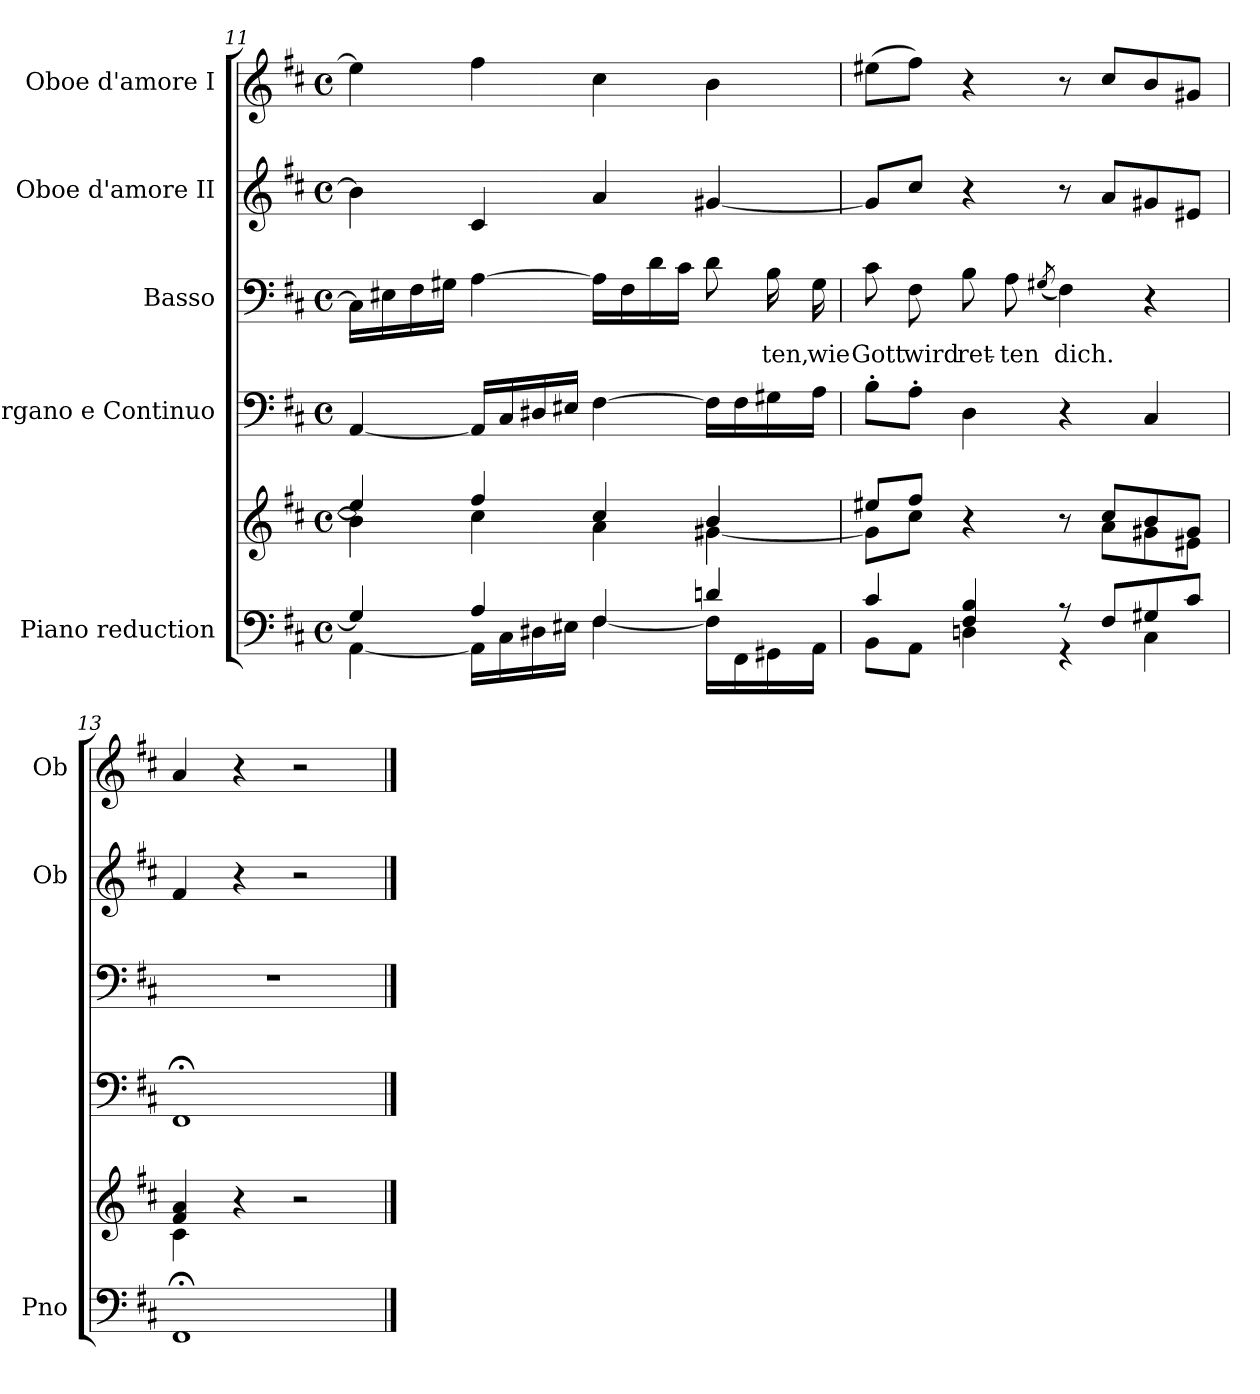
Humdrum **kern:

**kern	**kern	**kern	**kern	**text	**kern	**kern
*part5	*part5	*part4	*part3	*part3	*part2	*part1
*staff6	*staff5	*staff4	*staff3	*staff3	*staff2	*staff1
*I"Piano reduction	*	*I"Organo e Continuo	*I"Basso	*	*I"Oboe d'amore II	*I"Oboe d'amore I
*I'Pno	*	*	*	*	*I'Ob	*I'Ob
*clefF4	*clefG2	*clefF4	*clefF4	*	*clefG2	*clefG2
*k[f#c#]	*k[f#c#]	*k[f#c#]	*k[f#c#]	*	*k[f#c#]	*k[f#c#]
*M4/4	*M4/4	*M4/4	*M4/4	*	*M4/4	*M4/4
*met(c)	*met(c)	*met(c)	*met(c)	*	*met(c)	*met(c)
=11	=11	=11	=11	=11	=11	=11
*^	*^	*	*	*	*	*
4G#/]	[4AA\	4ee#/]	4b\]	[4AA/	16C#\LL]	.	4b\]	4ee#\]
.	.	.	.	.	16E#X\	.	.	.
.	.	.	.	.	16F#\	.	.	.
.	.	.	.	.	16G#X\JJ	.	.	.
4A/	16AA\LL]	4ff#/	4cc#\	16AA/LL]	[4A\	.	4c#/	4ff#\
.	16C#\	.	.	16C#/	.	.	.	.
.	16D#X\	.	.	16D#X/	.	.	.	.
.	16E#X\JJ	.	.	16E#X/JJ	.	.	.	.
4F#/	[4F#\	4cc#/	4a\	[4F#\	16A\LL]	.	4a/	4cc#\
.	.	.	.	.	16F#\	.	.	.
.	.	.	.	.	16d\	.	.	.
.	.	.	.	.	16c#\JJ	.	.	.
4dn/	16F#\LL]	4b/	[4g#X\	16F#\LL]	8d\	.	[4g#X/	4b\
.	16FF#\	.	.	16F#\	.	.	.	.
!	!	!	!	!	!	!LO:LY:b	!	!
.	16GG#X\	.	.	16G#X\	16B\	-ten,	.	.
!	!	!	!	!	!	!LO:LY:b	!	!
.	16AA\JJ	.	.	16A\JJ	16G#\	wie	.	.
=12	=12	=12	=12	=12	=12	=12	=12	=12
!	!	!	!	!	!	!LO:LY:b	!	!
4c#/	8BB\L	8ee#X/L	8g#\L]	8B'\L	8c#\	Gott	8g#/L]	(>8ee#X\L
!	!	!	!	!	!	!LO:LY:b	!	!
.	8AA\J	8ff#/J	8cc#\J	8A'\J	8F#\	wird	8cc#/J	8ff#\J)
!	!	!	!	!	!	!LO:LY:b	!	!
4F#/ 4B/	4Dn\	4r	4ryy	4D\	8B\	ret-	4r	4r
!	!	!	!	!	!	!LO:LY:b	!	!
.	.	.	.	.	8A\	-ten	.	.
.	.	.	.	.	(<8qG#X/	.	.	.
!	!	!	!	!	!	!LO:LY:b	!	!
8r	4r	8r	8ryy	4r	4F#\)	dich.	8r	8r
8F#/L	.	8cc#/L	8a\L	.	.	.	8a/L	8cc#/L
8G#X/	4C#\	8b/	8g#X\	4C#/	4r	.	8g#X/	8b/
8c#/J	.	8g#/J	8e#X\J	.	.	.	8e#X/J	8g#X/J
*v	*v	*	*	*	*	*	*	*
=13	=13	=13	=13	=13	=13	=13	=13
1FF#;<	4f#/ 4a/	4c#\	1FF#;<	1r	.	4f#/	4a/
.	4r	4ryy	.	.	.	4r	4r
.	2r	2ryy	.	.	.	2r	2r
*	*v	*v	*	*	*	*	*
==	==	==	==	==	==	==
*-	*-	*-	*-	*-	*-	*-
